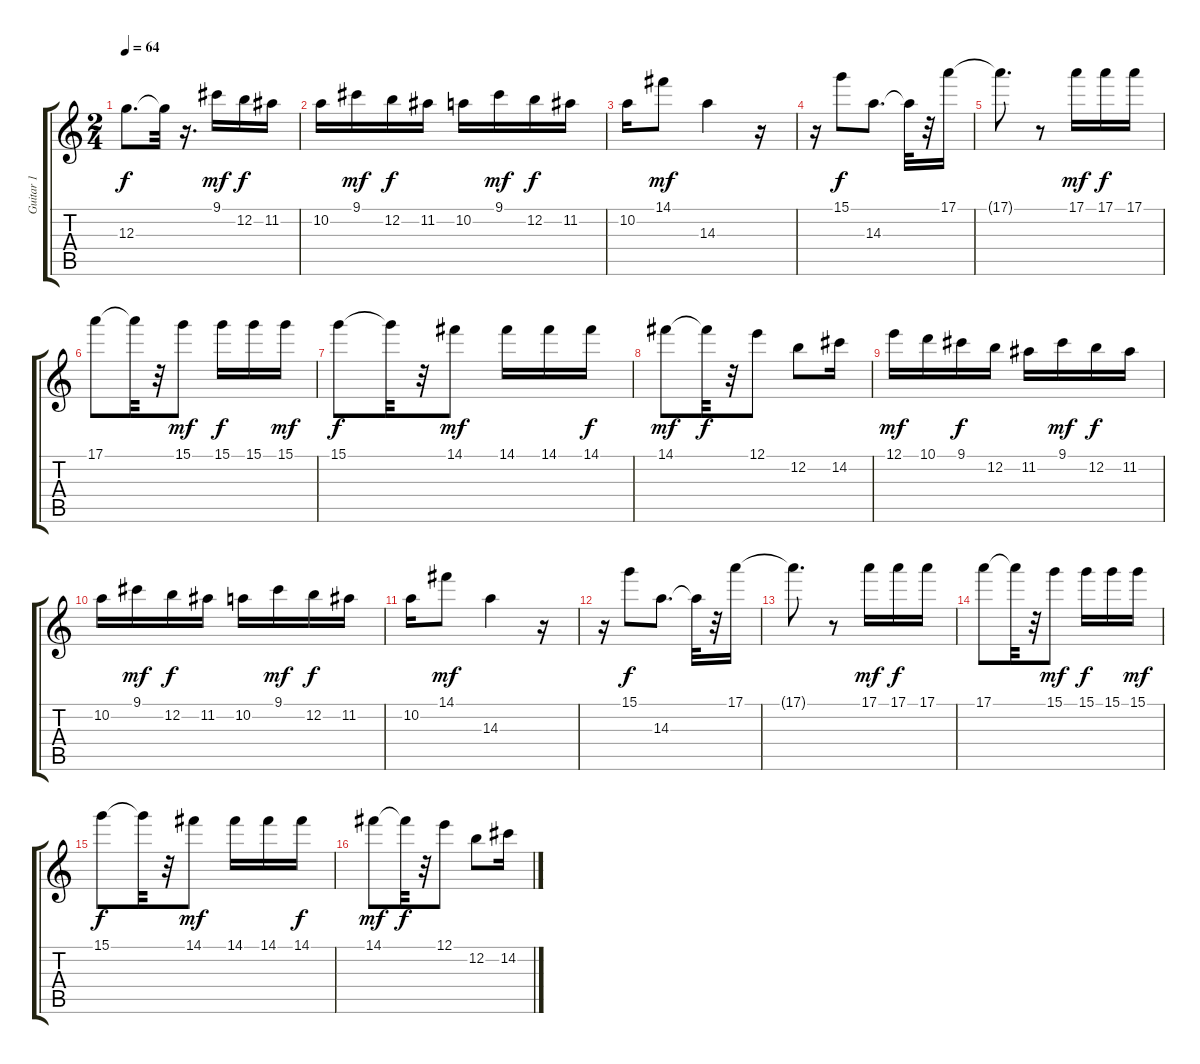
\track ("Guitar 1" "Guitar 1") {instrument overdrivenguitar}
\staff {score tabs}
\tuning (E4 B3 G3 D3 A2 E2) {hide}
\ts (2 4)
\tempo 64
\clef g2
\ks c
12.3.8{d dy f} 12.3{t}.32 r.16{d} 9.1.16{dy mf} 12.2.16{dy f} 11.2.16 |
10.2.16 9.1.16{dy mf} 12.2.16{dy f} 11.2.16 10.2.16 9.1.16{dy mf} 12.2.16{dy f} 11.2.16 |
10.2.16 14.1.8{dy mf} 14.3.4 r.16 |
r.16 15.1.8{dy f} 14.3.8{d} 14.3{t}.32 r.32 17.1.16 |
17.1{t}.8{d} r.8 17.1.16{dy mf} 17.1.16{dy f} 17.1.16 |
17.1.8 17.1{t}.32 r.32 15.1.8{dy mf} 15.1.16{dy f} 15.1.16 15.1.16{dy mf} |
15.1.8{dy f} 15.1{t}.32 r.32 14.1.8{dy mf} 14.1.16 14.1.16 14.1.16{dy f} |
14.1.8{dy mf} 14.1{t}.32{dy f} r.32 12.1.8 12.2.8 14.2.16 |
12.1.16{dy mf} 10.1.16 9.1.16{dy f} 12.2.16 11.2.16 9.1.16{dy mf} 12.2.16{dy f} 11.2.16 |
10.2.16 9.1.16{dy mf} 12.2.16{dy f} 11.2.16 10.2.16 9.1.16{dy mf} 12.2.16{dy f} 11.2.16 |
10.2.16 14.1.8{dy mf} 14.3.4 r.16 |
r.16 15.1.8{dy f} 14.3.8{d} 14.3{t}.32 r.32 17.1.16 |
17.1{t}.8{d} r.8 17.1.16{dy mf} 17.1.16{dy f} 17.1.16 |
17.1.8 17.1{t}.32 r.32 15.1.8{dy mf} 15.1.16{dy f} 15.1.16 15.1.16{dy mf} |
15.1.8{dy f} 15.1{t}.32 r.32 14.1.8{dy mf} 14.1.16 14.1.16 14.1.16{dy f} |
14.1.8{dy mf} 14.1{t}.32{dy f} r.32 12.1.8 12.2.8 14.2.16
